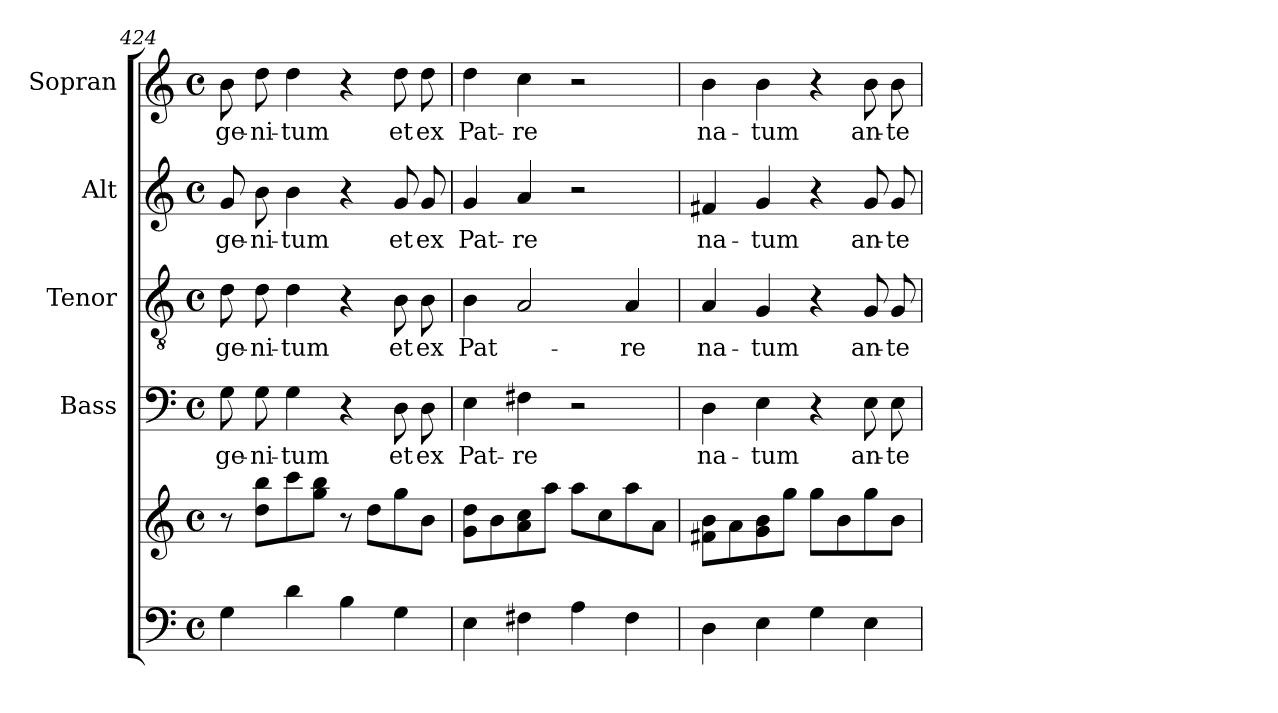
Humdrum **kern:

**kern	**kern	**kern	**text	**kern	**text	**kern	**text	**kern	**text
*part5	*part5	*part4	*part4	*part3	*part3	*part2	*part2	*part1	*part1
*staff6	*staff5	*staff4	*staff4	*staff3	*staff3	*staff2	*staff2	*staff1	*staff1
*	*	*I"Bass	*	*I"Tenor	*	*I"Alt	*	*I"Sopran	*
*	*	*I'B.	*	*I'T.	*	*I'A.	*	*I'S.	*
*clefF4	*clefG2	*clefF4	*	*clefGv2	*	*clefG2	*	*clefG2	*
*k[]	*k[]	*k[]	*	*k[]	*	*k[]	*	*k[]	*
*C:	*C:	*C:	*	*C:	*	*C:	*	*C:	*
*M4/4	*M4/4	*M4/4	*	*M4/4	*	*M4/4	*	*M4/4	*
*met(c)	*met(c)	*met(c)	*	*met(c)	*	*met(c)	*	*met(c)	*
=424	=424	=424	=424	=424	=424	=424	=424	=424	=424
!	!	!	!LO:LY:b	!	!LO:LY:b	!	!LO:LY:b	!	!LO:LY:b
4G\	8r	8G\	-ge-	8d\	-ge-	8g/	-ge-	8b\	-ge-
!	!	!	!LO:LY:b	!	!LO:LY:b	!	!LO:LY:b	!	!LO:LY:b
.	8dd\ 8bb\L	8G\	-ni-	8d\	-ni-	8b\	-ni-	8dd\	-ni-
!	!	!	!LO:LY:b	!	!LO:LY:b	!	!LO:LY:b	!	!LO:LY:b
4d\	8ccc\	4G\	-tum	4d\	-tum	4b\	-tum	4dd\	-tum
.	8gg\ 8bb\J	.	.	.	.	.	.	.	.
4B\	8r	4r	.	4r	.	4r	.	4r	.
.	8dd\L	.	.	.	.	.	.	.	.
!	!	!	!LO:LY:b	!	!LO:LY:b	!	!LO:LY:b	!	!LO:LY:b
4G\	8gg\	8D\	et	8B\	et	8g/	et	8dd\	et
!	!	!	!LO:LY:b	!	!LO:LY:b	!	!LO:LY:b	!	!LO:LY:b
.	8b\J	8D\	ex	8B\	ex	8g/	ex	8dd\	ex
=425	=425	=425	=425	=425	=425	=425	=425	=425	=425
!	!	!	!LO:LY:b	!	!LO:LY:b	!	!LO:LY:b	!	!LO:LY:b
4E\	8g\ 8dd\L	4E\	Pat-	4B\	Pat-	4g/	Pat-	4dd\	Pat-
.	8b\	.	.	.	.	.	.	.	.
!	!	!	!LO:LY:b	!	!	!	!LO:LY:b	!	!LO:LY:b
4F#X\	8a\ 8cc\	4F#X\	-re	2A/	.	4a/	-re	4cc\	-re
.	8aa\J	.	.	.	.	.	.	.	.
4A\	8aa\L	2r	.	.	.	2r	.	2r	.
.	8cc\	.	.	.	.	.	.	.	.
!	!	!	!	!	!LO:LY:b	!	!	!	!
4F#\	8aa\	.	.	4A/	-re	.	.	.	.
.	8a\J	.	.	.	.	.	.	.	.
=426	=426	=426	=426	=426	=426	=426	=426	=426	=426
!	!	!	!LO:LY:b	!	!LO:LY:b	!	!LO:LY:b	!	!LO:LY:b
4D\	8f#X\ 8b\L	4D\	na-	4A/	na-	4f#X/	na-	4b\	na-
.	8a\	.	.	.	.	.	.	.	.
!	!	!	!LO:LY:b	!	!LO:LY:b	!	!LO:LY:b	!	!LO:LY:b
4E\	8g\ 8b\	4E\	-tum	4G/	-tum	4g/	-tum	4b\	-tum
.	8gg\J	.	.	.	.	.	.	.	.
4G\	8gg\L	4r	.	4r	.	4r	.	4r	.
.	8b\	.	.	.	.	.	.	.	.
!	!	!	!LO:LY:b	!	!LO:LY:b	!	!LO:LY:b	!	!LO:LY:b
4E\	8gg\	8E\	an-	8G/	an-	8g/	an-	8b\	an-
!	!	!	!LO:LY:b	!	!LO:LY:b	!	!LO:LY:b	!	!LO:LY:b
.	8b\J	8E\	-te	8G/	-te	8g/	-te	8b\	-te
=	=	=	=	=	=	=	=	=	=
*-	*-	*-	*-	*-	*-	*-	*-	*-	*-
